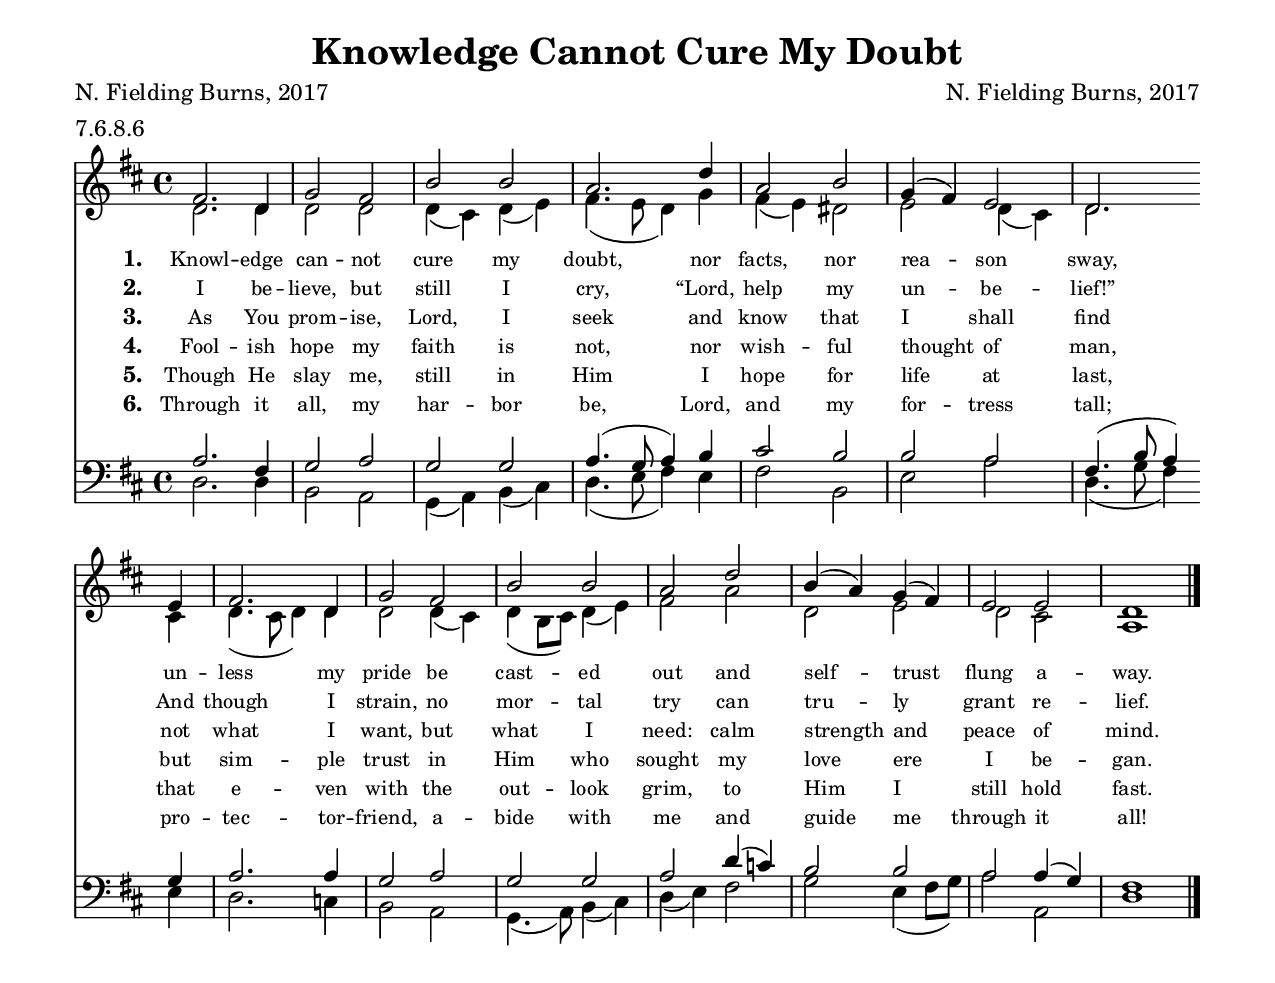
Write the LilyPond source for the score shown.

\include "hymn.ily"

\header
{
  title = "Knowledge Cannot Cure My Doubt"
  poet = "N. Fielding Burns, 2017"
  composer = "N. Fielding Burns, 2017"
  tune = "Kenne den Herrn" % German, "Know the Lord"
  meter = "7.6.8.6"
}

global =
{
  \time 4/4
  \key d \major
}

stanzas = <<
  \new Lyrics \lyricsto "sopranos" {
    \set stanza = "1. "

    Knowl -- edge can -- not cure my doubt,
    nor facts, nor rea -- son sway,
    un -- less my pride be cast -- ed out
    and self -- trust flung a -- way.
  }

  \new Lyrics \lyricsto "sopranos" {
    \set stanza = "2. "

    I be -- lieve, but still I cry,
    “Lord, help my un -- be -- lief!” % Mark 9:24
    And though I strain, no mor -- tal try
    can tru -- ly grant re -- lief. % "truly", as it comes from "truth"
  }

  \new Lyrics \lyricsto "sopranos" {
    \set stanza = "3. "

    As You prom -- ise, Lord, I seek
    and know that I shall find % Matthew 7:7-8, Luke 11:9-10
    not what I want, but what I need:
    calm strength and peace of mind.
  }

  \new Lyrics \lyricsto "sopranos" {
    \set stanza = "4. "

    Fool -- ish hope my faith is not,
    nor wish -- ful thought of man,
    but sim -- ple trust in Him who sought
    my love ere I be -- gan. % 1 John 4:19
  }

  \new Lyrics \lyricsto "sopranos" {
    \set stanza = "5. "

    Though He slay me, still in Him % Job 13:15
    I hope for life at last,
    that e -- ven with the out -- look grim,
    to Him I still hold fast.
  }

  \new Lyrics \lyricsto "sopranos" {
    \set stanza = "6. "

    Through it all, my har -- bor be,
    Lord, and my for -- tress tall;
    pro -- tec -- tor -- friend, a -- bide with me
    and guide me through it all!
  }
>>

soprano = \relative c' {
  fis2. d4
  g2 fis
  b b
  a2.

  d4
  a2 b
  g4( fis) e2
  d2.

  \linebreak

  e4
  fis2. d4
  g2 fis
  b b
  a

  d2
  b4( a) g( fis)
  e2 e
  d1

  \bar "|."
}

alto = \relative c' {
  d2. d4
  d2 d
  d4( cis) d( e)
  fis4.( e8 d4)

  g4
  fis4( e) dis2
  e2 d4( cis)
  d2.

  cis4
  d4.( cis8 d4) d
  d2 d4( cis)
  d( b8 cis) d4( e)
  fis2

  a2
  d,2 e
  d cis
  a1
}

tenor = \relative c {
  a'2. fis4
  g2 a
  g g
  a4.( g8 a4)

  b4
  cis2 b
  b a
  fis4.( b8 a4)

  g4
  a2. a4
  g2 a
  g g
  a

  d4( c)
  b2 b
  a a4( g)
  fis1
}

bass = \relative c {
  d2. d4
  b2 a
  g4( a) b( cis)
  d4.( e8 fis4)

  e4
  fis2 b,
  e2 a
  d,4.( g8 fis4)

  e4
  d2. c4
  b2 a
  g4.( a8) b4( cis)
  d( e)

  fis2
  g2 e4( fis8 g)
  a2 a,
  d1
}

\include "hymn-template.ily"
